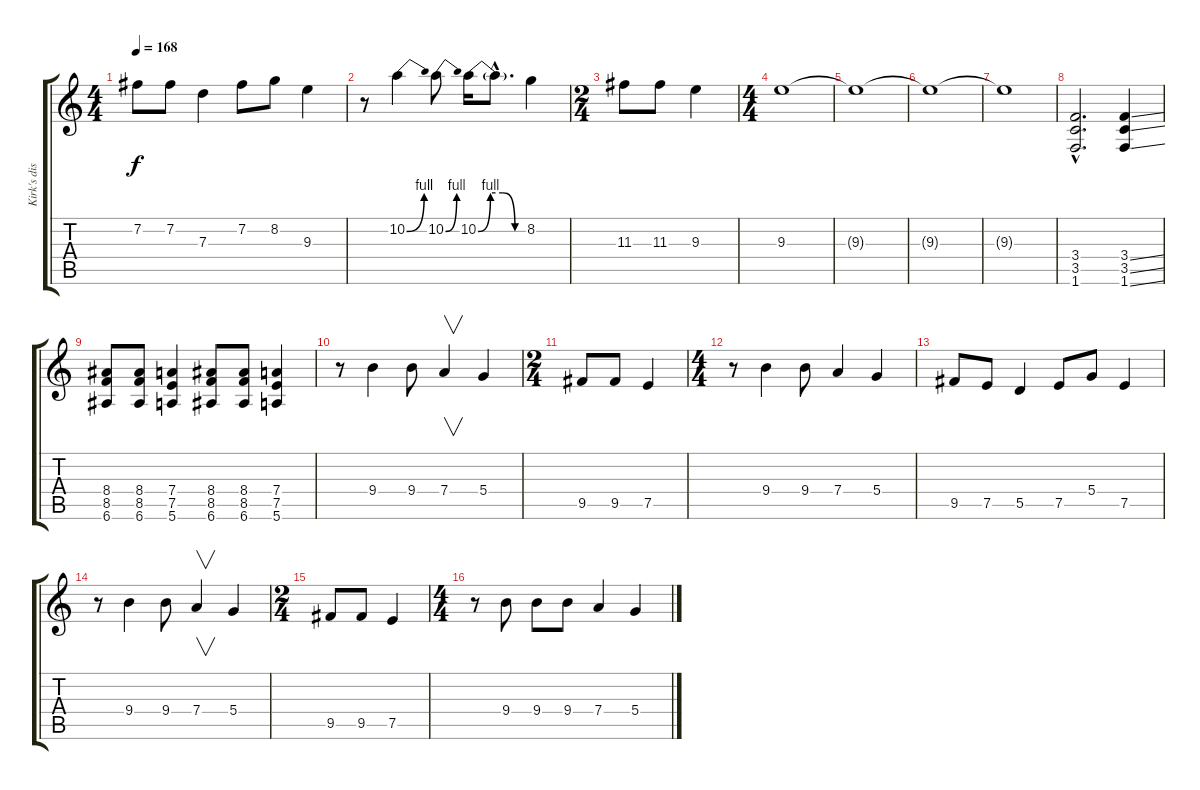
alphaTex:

\track ("Kirk's distortion" "Kirk's dis") {instrument distortionguitar}
\staff {score tabs}
\tuning (E4 B3 G3 D3 A2 E2) {hide}
\ts (4 4)
\tempo 168
\clef g2
\ks c
7.2.8{dy f} 7.2.8 7.3.4 7.2.8 8.2.8 9.3.4 |
r.8 10.2{be (bend 0 0 60 4)}.4 10.2{be (bend 0 0 60 4)}.8 10.2{be (custom 0 0 15 4 30 4 45 0 60 0)}.16 10.2{hac t}.8{d} 8.2.4 |
\ts (2 4)
11.3.8 11.3.8 9.3.4 |
\ts (4 4)
9.3.1 |
9.3{t}.1 |
9.3{t}.1 |
9.3{t}.1 |
(3.4{hac} 3.5{hac} 1.6{hac}).2{d} (3.4{ss} 3.5{ss} 1.6{ss}).4 |
(8.4 8.5 6.6).8 (8.4 8.5 6.6).8 (7.4 7.5 5.6).4 (8.4 8.5 6.6).8 (8.4 8.5 6.6).8 (7.4 7.5 5.6).4 |
r.8 9.4.4 9.4.8 7.4.4{v} 5.4.4 |
\ts (2 4)
9.5.8 9.5.8 7.5.4 |
\ts (4 4)
r.8 9.4.4 9.4.8 7.4.4 5.4.4 |
9.5.8 7.5.8 5.5.4 7.5.8 5.4.8 7.5.4 |
r.8 9.4.4 9.4.8 7.4.4{v} 5.4.4 |
\ts (2 4)
9.5.8 9.5.8 7.5.4 |
\ts (4 4)
r.8 9.4.8 9.4.8 9.4.8 7.4.4 5.4.4
